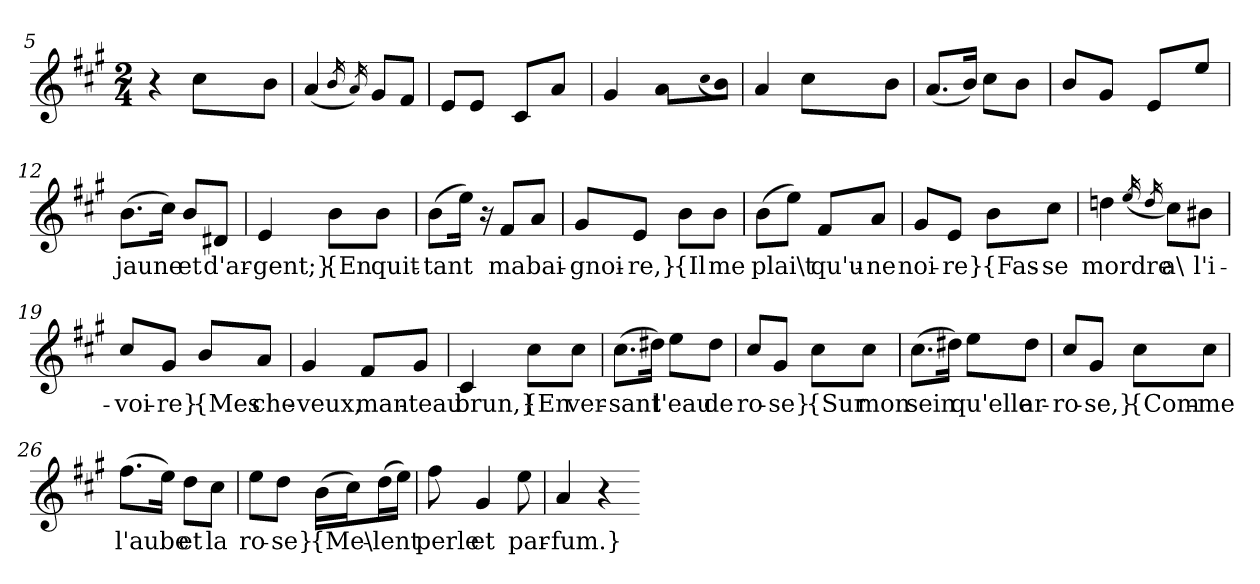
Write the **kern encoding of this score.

**kern	**text
*part1	*part1
*staff1	*staff1
*clefG2	*
*k[f#c#g#]	*
*M2/4	*
=5	=5
4r	.
8cc#\L	{Dans
8b\J	le
=6	=6
(4a	bain,
16qb	.
16qa)	.
8g#/L	sur
8f#/J	la
=7	=7
8e/L	dal-
8e/J	-le,}
8c#/L	{A
8a/J	mon
=8	=8
4g#	pied
8a/L	ne/-
(qcc#	-gli-
8b/J)	.
=9	=9
4a	-gent}
8cc#\L	{J'aime
8b\J	a-
=10	=10
(8.a/L	-voir
16b/Jk)	.
8cc#\L	des
8b\J	san-
=11	=11
8b/L	-da-
8g#/J	-les}
8e/L	{De
8ee/J	cuir
=12	=12
(8.b\L	jaune
16cc#\Jk)	.
8b/L	et
8d#X/J	d'ar-
=13	=13
4e	-gent;}
8b\L	{En
8b\J	quit-
=14	=14
(8b\L	-tant
16ee\Jk)	.
16r	.
8f#/L	ma
8a/J	bai-
=15	=15
8g#/L	-gnoi-
8e/J	-re,}
8b\L	{Il
8b\J	me
=16	=16
(8b\L	plai\t
8ee\J)	.
8f#/L	qu'u-
8a/J	-ne
=17	=17
8g#/L	noi-
8e/J	-re}
8b\L	{Fas-
8cc#\J	-se
=18	=18
4ddn	mordre
(16qee	.
16qdd	.
8cc#\L)	a\
8b#X\J	l'i-
=19	=19
8cc#/L	-voi-
8g#/J	-re}
8b/L	{Mes
8a/J	che-
=20	=20
4g#	-veux,
8f#/L	man-
8g#/J	-teau
=21	=21
4c#	brun,}
8cc#\L	{En
8cc#\J	ver-
=22	=22
(8.cc#\L	-sant
16dd#X\Jk)	.
8ee\L	l'eau
8dd#\J	de
=23	=23
8cc#/L	ro-
8g#/J	-se}
8cc#\L	{Sur
8cc#\J	mon
=24	=24
(8.cc#\L	sein
16dd#X\Jk)	.
8ee\L	qu'elle
8dd#\J	ar-
=25	=25
8cc#/L	-ro-
8g#/J	-se,}
8cc#\L	{Com-
8cc#\J	-me
=26	=26
(8.ff#\L	l'aube
16ee\Jk)	.
8dd\L	et
8cc#\J	la
=27	=27
8ee\L	ro-
8dd\J	-se}
(16b\LL	{Me\-
16cc#\J)	.
(16dd\L	-lent
16ee\JJ)	.
=28	=28
8ff#	perle
4g#	et
8ee	par-
=29	=29
4a	-fum.}
4r	.
=-	=-
*-	*-
